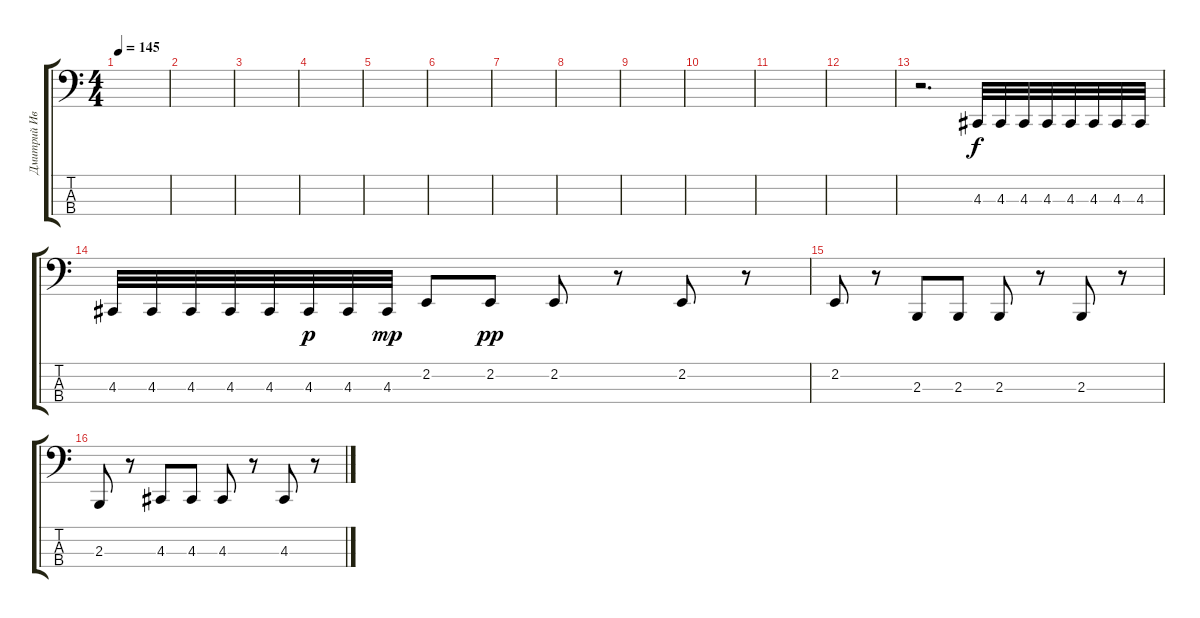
\track ("Дмитрий Иванов" "Дмитрий Ив") {instrument timpani}
\staff {score tabs}
\tuning (G2 D2 A1 E1) {hide}
\ts (4 4)
\tempo 145
\clef f4
\ks c
|
|
|
|
|
|
|
|
|
|
|
|
r.2{d} 4.3.32 4.3.32 4.3.32 4.3.32 4.3.32 4.3.32 4.3.32 4.3.32 |
4.3.32 4.3.32 4.3.32 4.3.32 4.3.32 4.3.32{dy p} 4.3.32 4.3.32{dy mp} 2.2.8 2.2.8{dy pp} 2.2.8 r.8 2.2.8 r.8 |
2.2.8 r.8 2.3.8 2.3.8 2.3.8 r.8 2.3.8 r.8 |
2.3.8 r.8 4.3.8 4.3.8 4.3.8 r.8 4.3.8 r.8
